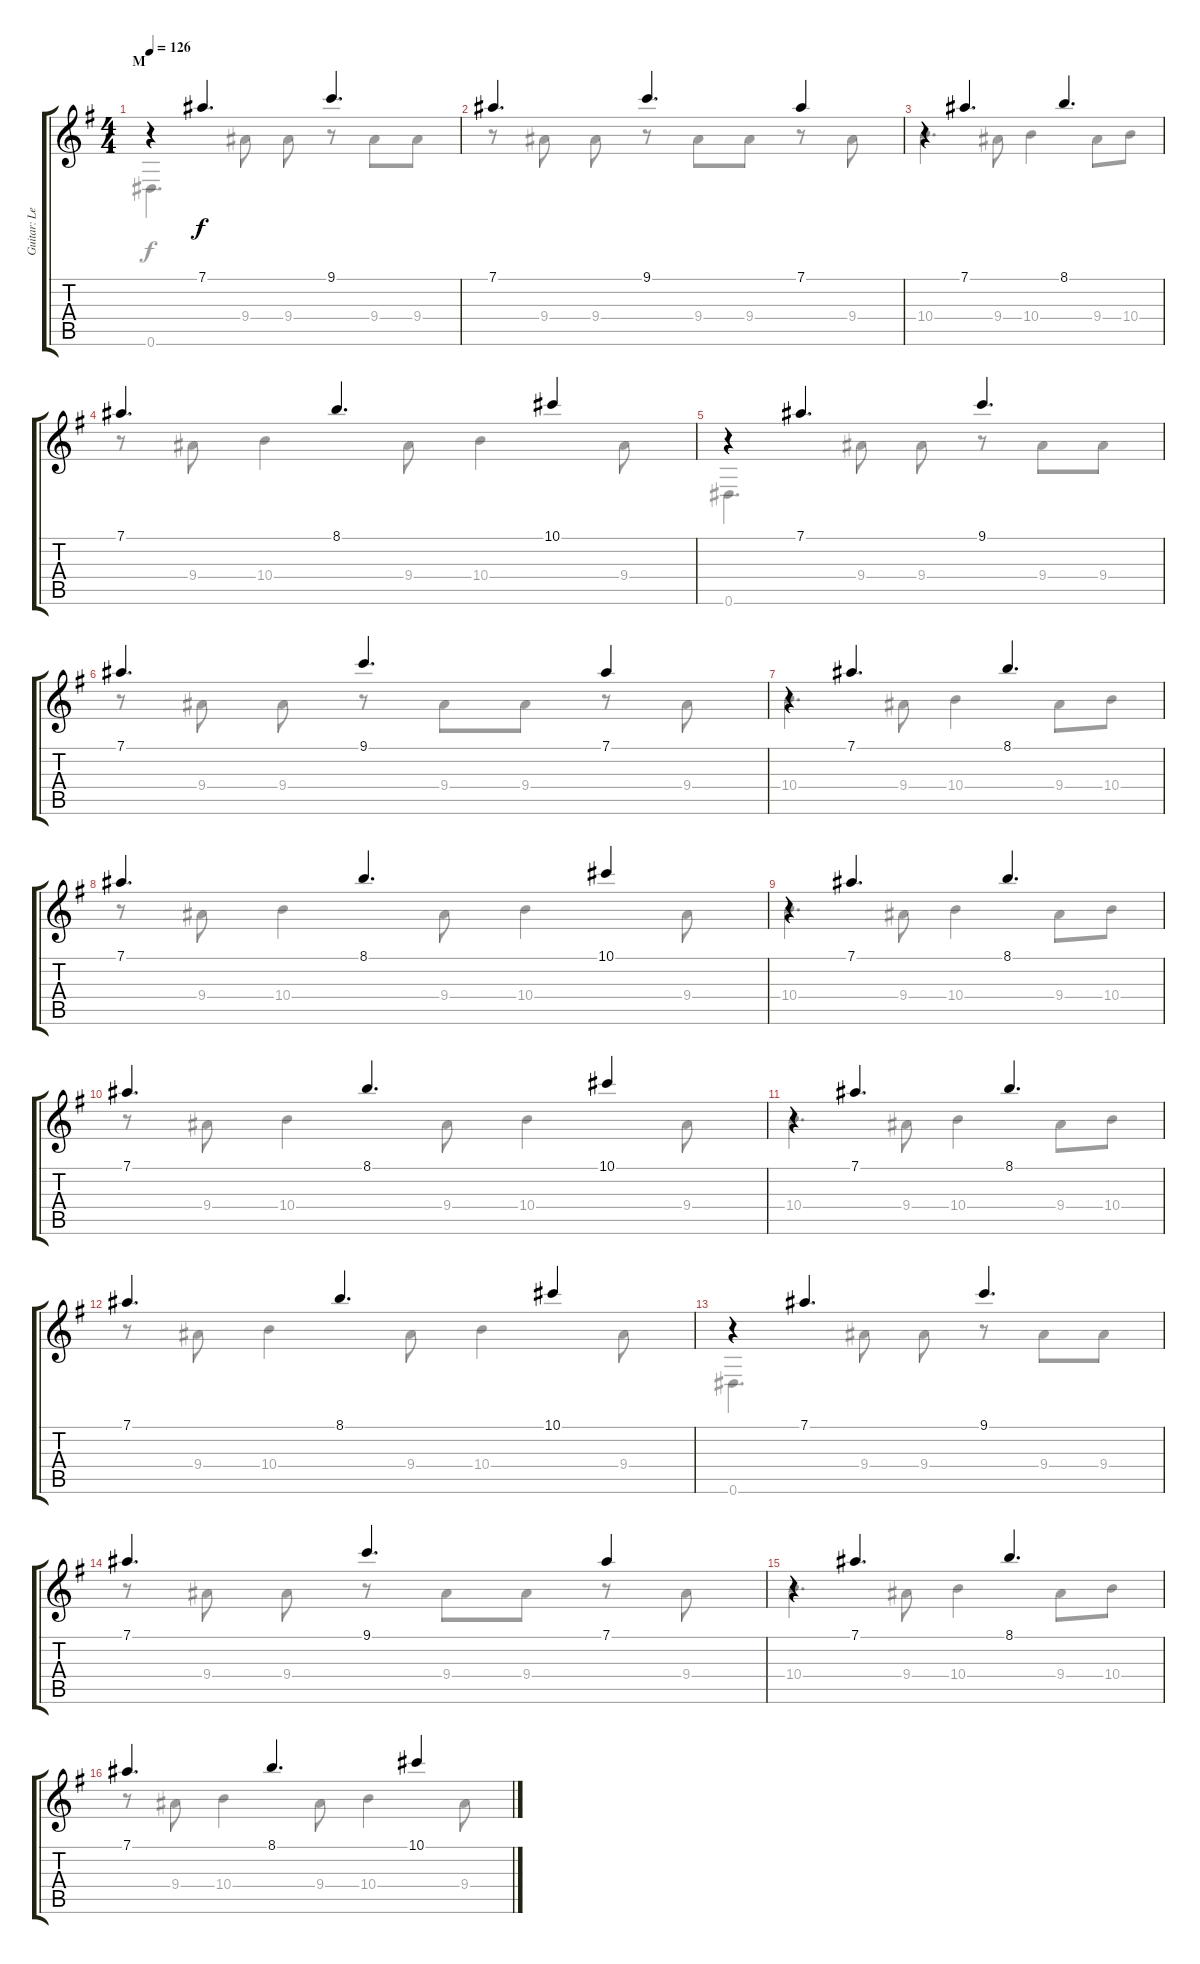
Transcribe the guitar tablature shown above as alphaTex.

\track ("Guitar: Lead" "Guitar: Le") {instrument acousticguitarsteel}
\staff {score tabs}
\tuning (Eb4 Bb3 Gb3 Db3 Ab2 Eb2) {hide}
\voice
\ts (4 4)
\section ("" "M")
\tempo 126
\clef g2
\ks g
r.4{dy f} 7.1.4{d} 9.1.4{d} |
7.1.4{d} 9.1.4{d} 7.1.4 |
r.4 7.1.4{d} 8.1.4{d} |
7.1.4{d} 8.1.4{d} 10.1.4 |
r.4 7.1.4{d} 9.1.4{d} |
7.1.4{d} 9.1.4{d} 7.1.4 |
r.4 7.1.4{d} 8.1.4{d} |
7.1.4{d} 8.1.4{d} 10.1.4 |
r.4 7.1.4{d} 8.1.4{d} |
7.1.4{d} 8.1.4{d} 10.1.4 |
r.4 7.1.4{d} 8.1.4{d} |
7.1.4{d} 8.1.4{d} 10.1.4 |
r.4 7.1.4{d} 9.1.4{d} |
7.1.4{d} 9.1.4{d} 7.1.4 |
r.4 7.1.4{d} 8.1.4{d} |
7.1.4{d} 8.1.4{d} 10.1.4
\voice
\clef g2
\ottava regular
\simile none
\ks g
0.6.4{d dy f} 9.4.8 9.4.8 r.8 9.4.8 9.4.8 |
r.8 9.4.8 9.4.8 r.8 9.4.8 9.4.8 r.8 9.4.8 |
10.4.4{d} 9.4.8 10.4.4 9.4.8 10.4.8 |
r.8 9.4.8 10.4.4 9.4.8 10.4.4 9.4.8 |
0.6.4{d} 9.4.8 9.4.8 r.8 9.4.8 9.4.8 |
r.8 9.4.8 9.4.8 r.8 9.4.8 9.4.8 r.8 9.4.8 |
10.4.4{d} 9.4.8 10.4.4 9.4.8 10.4.8 |
r.8 9.4.8 10.4.4 9.4.8 10.4.4 9.4.8 |
10.4.4{d} 9.4.8 10.4.4 9.4.8 10.4.8 |
r.8 9.4.8 10.4.4 9.4.8 10.4.4 9.4.8 |
10.4.4{d} 9.4.8 10.4.4 9.4.8 10.4.8 |
r.8 9.4.8 10.4.4 9.4.8 10.4.4 9.4.8 |
0.6.4{d} 9.4.8 9.4.8 r.8 9.4.8 9.4.8 |
r.8 9.4.8 9.4.8 r.8 9.4.8 9.4.8 r.8 9.4.8 |
10.4.4{d} 9.4.8 10.4.4 9.4.8 10.4.8 |
r.8 9.4.8 10.4.4 9.4.8 10.4.4 9.4.8
